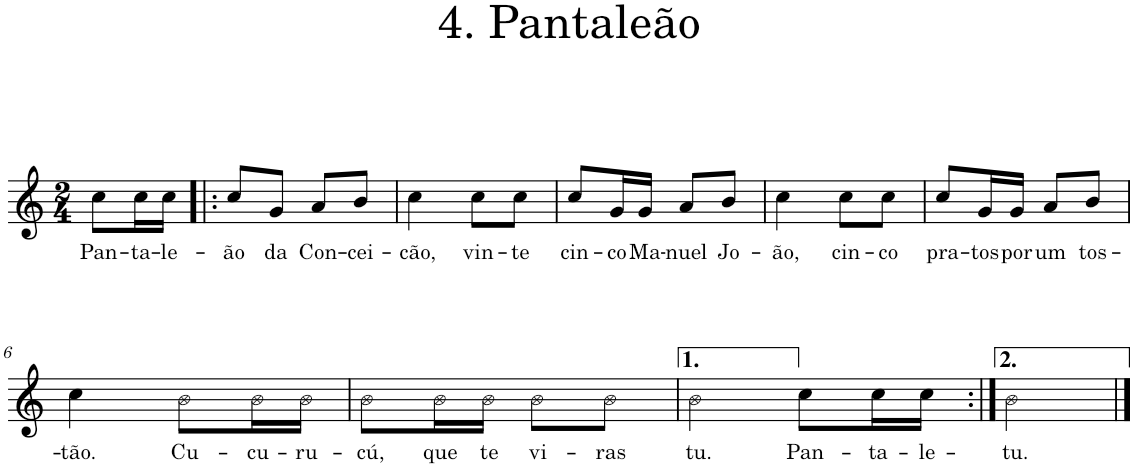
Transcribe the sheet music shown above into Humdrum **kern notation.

**kern	**text
*part1	*part1
*staff1	*staff1
*I"Piano	*
*I'Pno.	*
*clefG2	*
*k[]	*
*M2/4	*
=	=
!	!LO:LY:b
8cc\L	Pan-
!	!LO:LY:b
16cc\L	-ta-
!	!LO:LY:b
16cc\JJ	-le-
=1!|:	=1!|:
!	!LO:LY:b
8cc/L	-ão
!	!LO:LY:b
8g/J	da
!	!LO:LY:b
8a/L	Con-
!	!LO:LY:b
8b/J	-cei-
=2	=2
!	!LO:LY:b
4cc\	-cão,
!	!LO:LY:b
8cc\L	vin-
!	!LO:LY:b
8cc\J	-te
=3	=3
!	!LO:LY:b
8cc/L	cin-
!	!LO:LY:b
16g/L	-co
!	!LO:LY:b
16g/JJ	Ma-
!	!LO:LY:b
8a/L	-nuel
!	!LO:LY:b
8b/J	Jo-
=4	=4
!	!LO:LY:b
4cc\	-ão,
!	!LO:LY:b
8cc\L	cin-
!	!LO:LY:b
8cc\J	-co
=5	=5
!	!LO:LY:b
8cc/L	pra-
!	!LO:LY:b
16g/L	-tos
!	!LO:LY:b
16g/JJ	por
!	!LO:LY:b
8a/L	um
!	!LO:LY:b
8b/J	tos-
!!LO:LB:g=z
=6	=6
!	!LO:LY:b
4cc\	-tão.
!	!LO:LY:b
8b\L	Cu-
!	!LO:LY:b
16b\L	-cu-
!	!LO:LY:b
16b\JJ	-ru-
=7	=7
!	!LO:LY:b
8b\L	-cú,
!	!LO:LY:b
16b\L	que
!	!LO:LY:b
16b\JJ	te
!	!LO:LY:b
8b\L	vi-
!	!LO:LY:b
8b\J	-ras
=8	=8
!	!LO:LY:b
4b\	tu.
!	!LO:LY:b
8cc\L	Pan-
!	!LO:LY:b
16cc\L	-ta-
!	!LO:LY:b
16cc\JJ	-le-
=9:|!	=9:|!
!	!LO:LY:b
4b\	tu.
==	==
*-	*-
